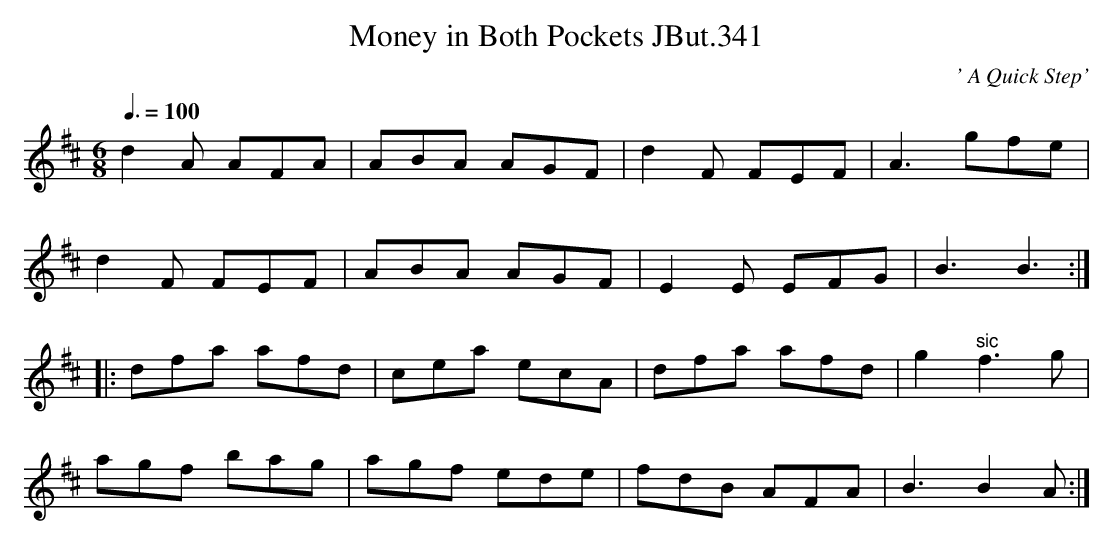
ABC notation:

X:1
T:Money in Both Pockets JBut.341
C:' A Quick Step'
Q:3/8=100
M:6/8
L:1/8
K:D
d2 A AFA|ABA AGF|d2 F FEF|A3 gfe|
d2 F FEF|ABA AGF|E2 E EFG|B3 B3:|
|:dfa afd|cea ecA|dfa afd|g2 "sic"f3 g|
agf bag|agf ede|fdB AFA|B3 B2 A:|
